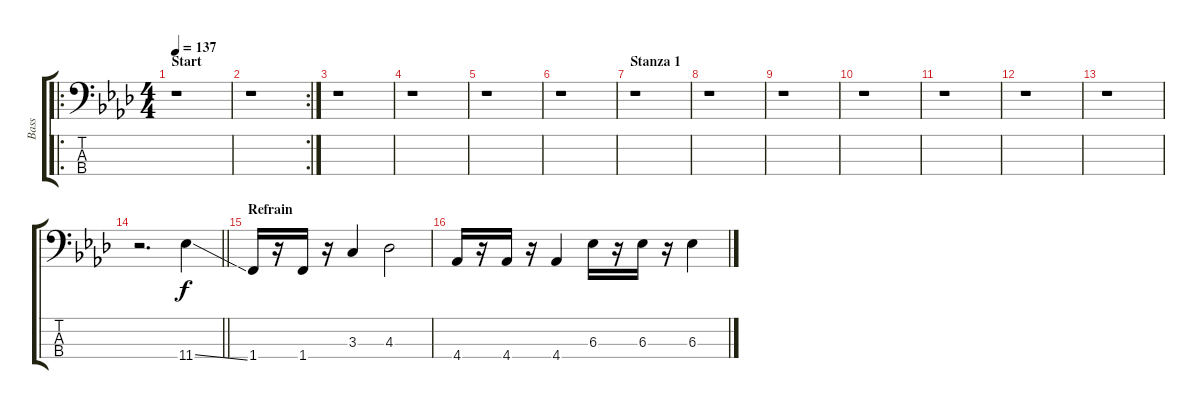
\track ("Bass" "Bass") {instrument electricbassfinger}
\staff {score tabs}
\tuning (G2 D2 A1 E1) {hide}
\ro
\ts (4 4)
\section ("" "Start")
\tempo 137
\clef f4
\ks ab
r.1{dy f instrument electricbassfinger} |
\rc 2
r.1 |
r.1 |
r.1 |
r.1 |
r.1 |
\section ("" "Stanza 1")
r.1 |
r.1 |
r.1 |
r.1 |
r.1 |
r.1 |
r.1 |
\barLineRight lightlight
r.2{d} 11.4{ss}.4 |
\section ("" "Refrain")
1.4.16 r.16 1.4.16 r.16 3.3.4 4.3.2 |
4.4.16 r.16 4.4.16 r.16 4.4.4 6.3.16 r.16 6.3.16 r.16 6.3.4
